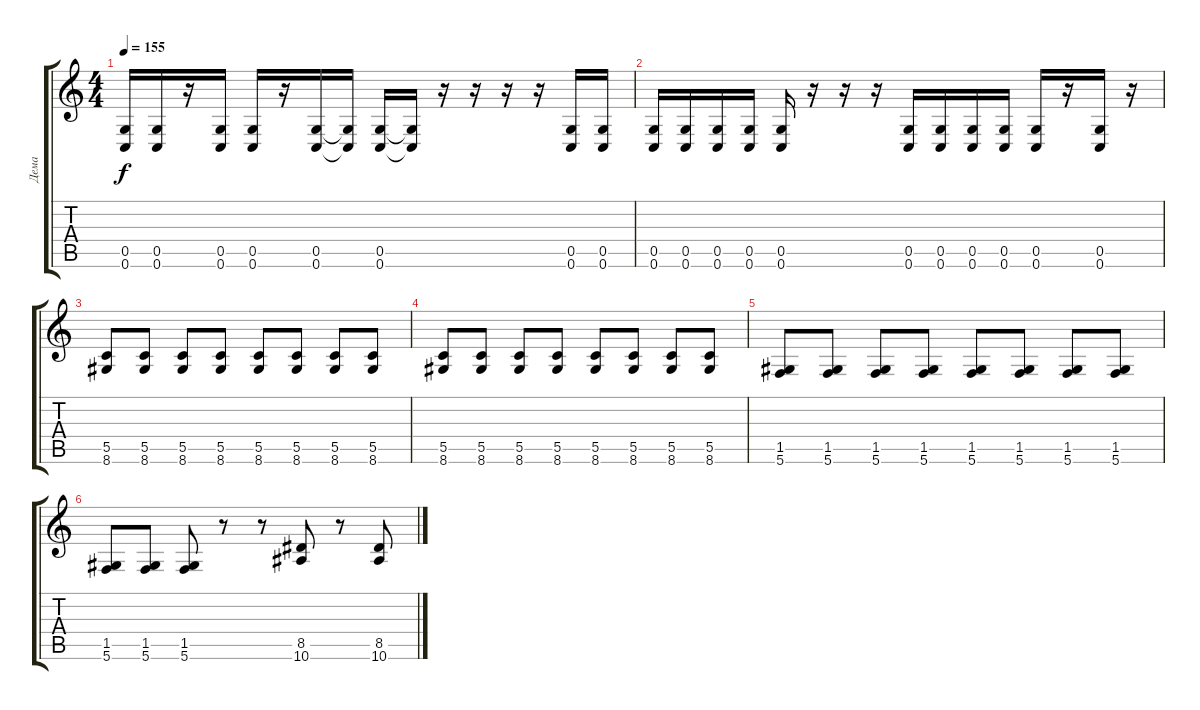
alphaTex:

\track ("Дема" "Дема") {instrument distortionguitar}
\staff {score tabs}
\tuning (D4 A3 F3 C3 G2 C2) {hide}
\ts (4 4)
\tempo 155
\clef g2
\ks c
(0.5 0.6).16{dy f} (0.5 0.6).16 r.16 (0.5 0.6).16 (0.5 0.6).16 r.16 (0.5 0.6).16 (0.5{t} 0.6{t}).16 (0.5 0.6).16 (0.5{t} 0.6{t}).16 r.16 r.16 r.16 r.16 (0.5 0.6).16 (0.5 0.6).16 |
(0.5 0.6).16 (0.5 0.6).16 (0.5 0.6).16 (0.5 0.6).16 (0.5 0.6).16 r.16 r.16 r.16 (0.5 0.6).16 (0.5 0.6).16 (0.5 0.6).16 (0.5 0.6).16 (0.5 0.6).16 r.16 (0.5 0.6).16 r.16 |
(5.5 8.6).8 (5.5 8.6).8 (5.5 8.6).8 (5.5 8.6).8 (5.5 8.6).8 (5.5 8.6).8 (5.5 8.6).8 (5.5 8.6).8 |
(5.5 8.6).8 (5.5 8.6).8 (5.5 8.6).8 (5.5 8.6).8 (5.5 8.6).8 (5.5 8.6).8 (5.5 8.6).8 (5.5 8.6).8 |
(1.5 5.6).8 (1.5 5.6).8 (1.5 5.6).8 (1.5 5.6).8 (1.5 5.6).8 (1.5 5.6).8 (1.5 5.6).8 (1.5 5.6).8 |
(1.5 5.6).8 (1.5 5.6).8 (1.5 5.6).8 r.8 r.8 (8.5 10.6).8 r.8 (8.5 10.6).8
